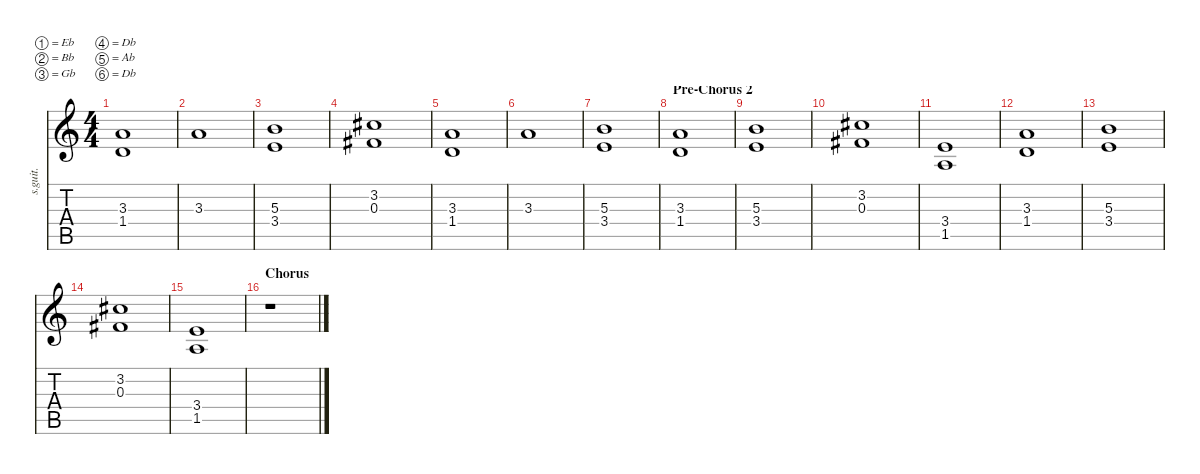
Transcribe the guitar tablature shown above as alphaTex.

\defaultSystemsLayout 4
\hideDynamics
\bracketExtendMode nobrackets
\track ("Mike Shinoda (Left Hand Keyboards)" "s.guit.") {instrument acousticgrandpiano}
\staff {score tabs}
\tuning (Eb4 Bb3 Gb3 Db3 Ab2 Db2)
\displaytranspose 12
\ts (4 4)
\tempo (110 hide)
\clef g2
\ks c
(3.3 1.4).1{dy f} |
3.3.1 |
(5.3 3.4).1 |
(3.2{acc #} 0.3{acc #}).1 |
(3.3 1.4).1 |
3.3.1 |
(5.3 3.4).1 |
\section ("" "Pre-Chorus 2")
(3.3 1.4).1 |
(5.3 3.4).1 |
(3.2{acc #} 0.3{acc #}).1 |
(3.4 1.5).1 |
(3.3 1.4).1 |
(5.3 3.4).1 |
(3.2{acc #} 0.3{acc #}).1 |
(3.4 1.5).1 |
\section ("" "Chorus")
r.1
